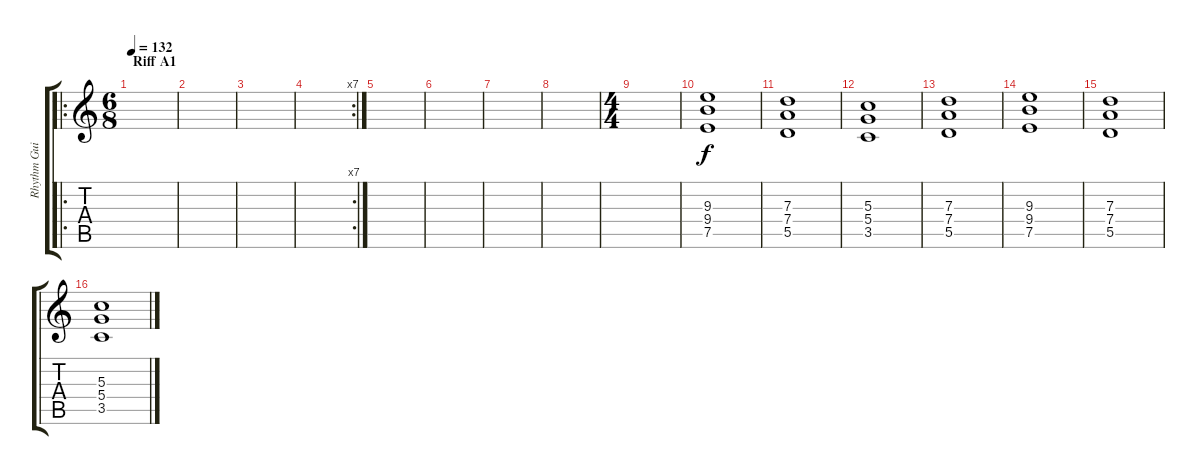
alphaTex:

\track ("Rhythm Guitar(s)" "Rhythm Gui") {instrument overdrivenguitar}
\staff {score tabs}
\tuning (E4 B3 G3 D3 A2 E2) {hide}
\ro
\ts (6 8)
\section ("" "Riff A1")
\tempo 132
\clef g2
\ks c
|
|
|
\rc 7
|
|
|
|
|
\ts (4 4)
|
(9.3 9.4 7.5).1 |
(7.3 7.4 5.5).1 |
(5.3 5.4 3.5).1 |
(7.3 7.4 5.5).1 |
(9.3 9.4 7.5).1 |
(7.3 7.4 5.5).1 |
(5.3 5.4 3.5).1
